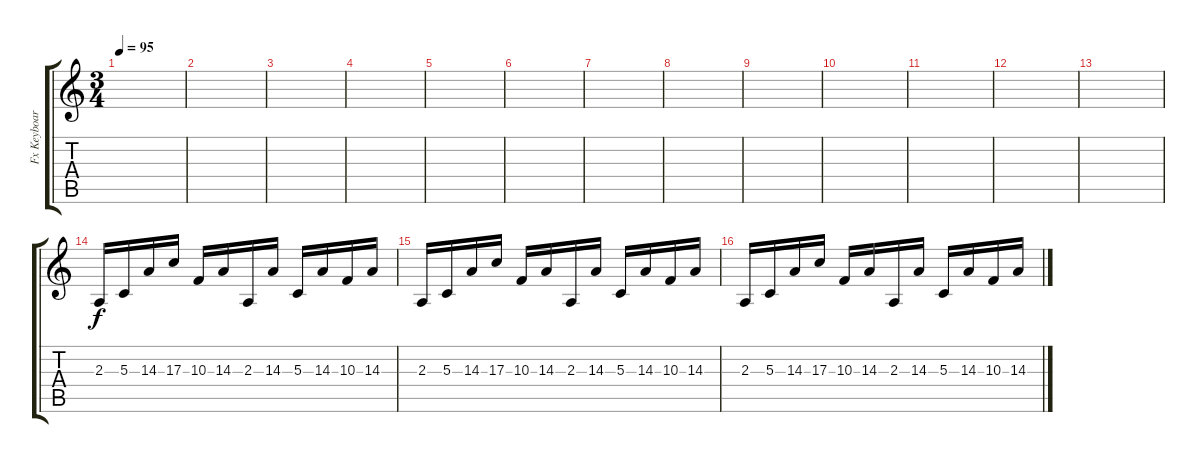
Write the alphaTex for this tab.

\track ("Fx Keyboard 3" "Fx Keyboar") {instrument lead5charang}
\staff {score tabs}
\tuning (E4 B3 G3 D3 A2 E2) {hide}
\ts (3 4)
\tempo 95
\clef g2
\ks c
|
|
|
|
|
|
|
|
|
|
|
|
|
2.3.16 5.3.16 14.3.16 17.3.16 10.3.16 14.3.16 2.3.16 14.3.16 5.3.16 14.3.16 10.3.16 14.3.16 |
2.3.16 5.3.16 14.3.16 17.3.16 10.3.16 14.3.16 2.3.16 14.3.16 5.3.16 14.3.16 10.3.16 14.3.16 |
2.3.16 5.3.16 14.3.16 17.3.16 10.3.16 14.3.16 2.3.16 14.3.16 5.3.16 14.3.16 10.3.16 14.3.16
